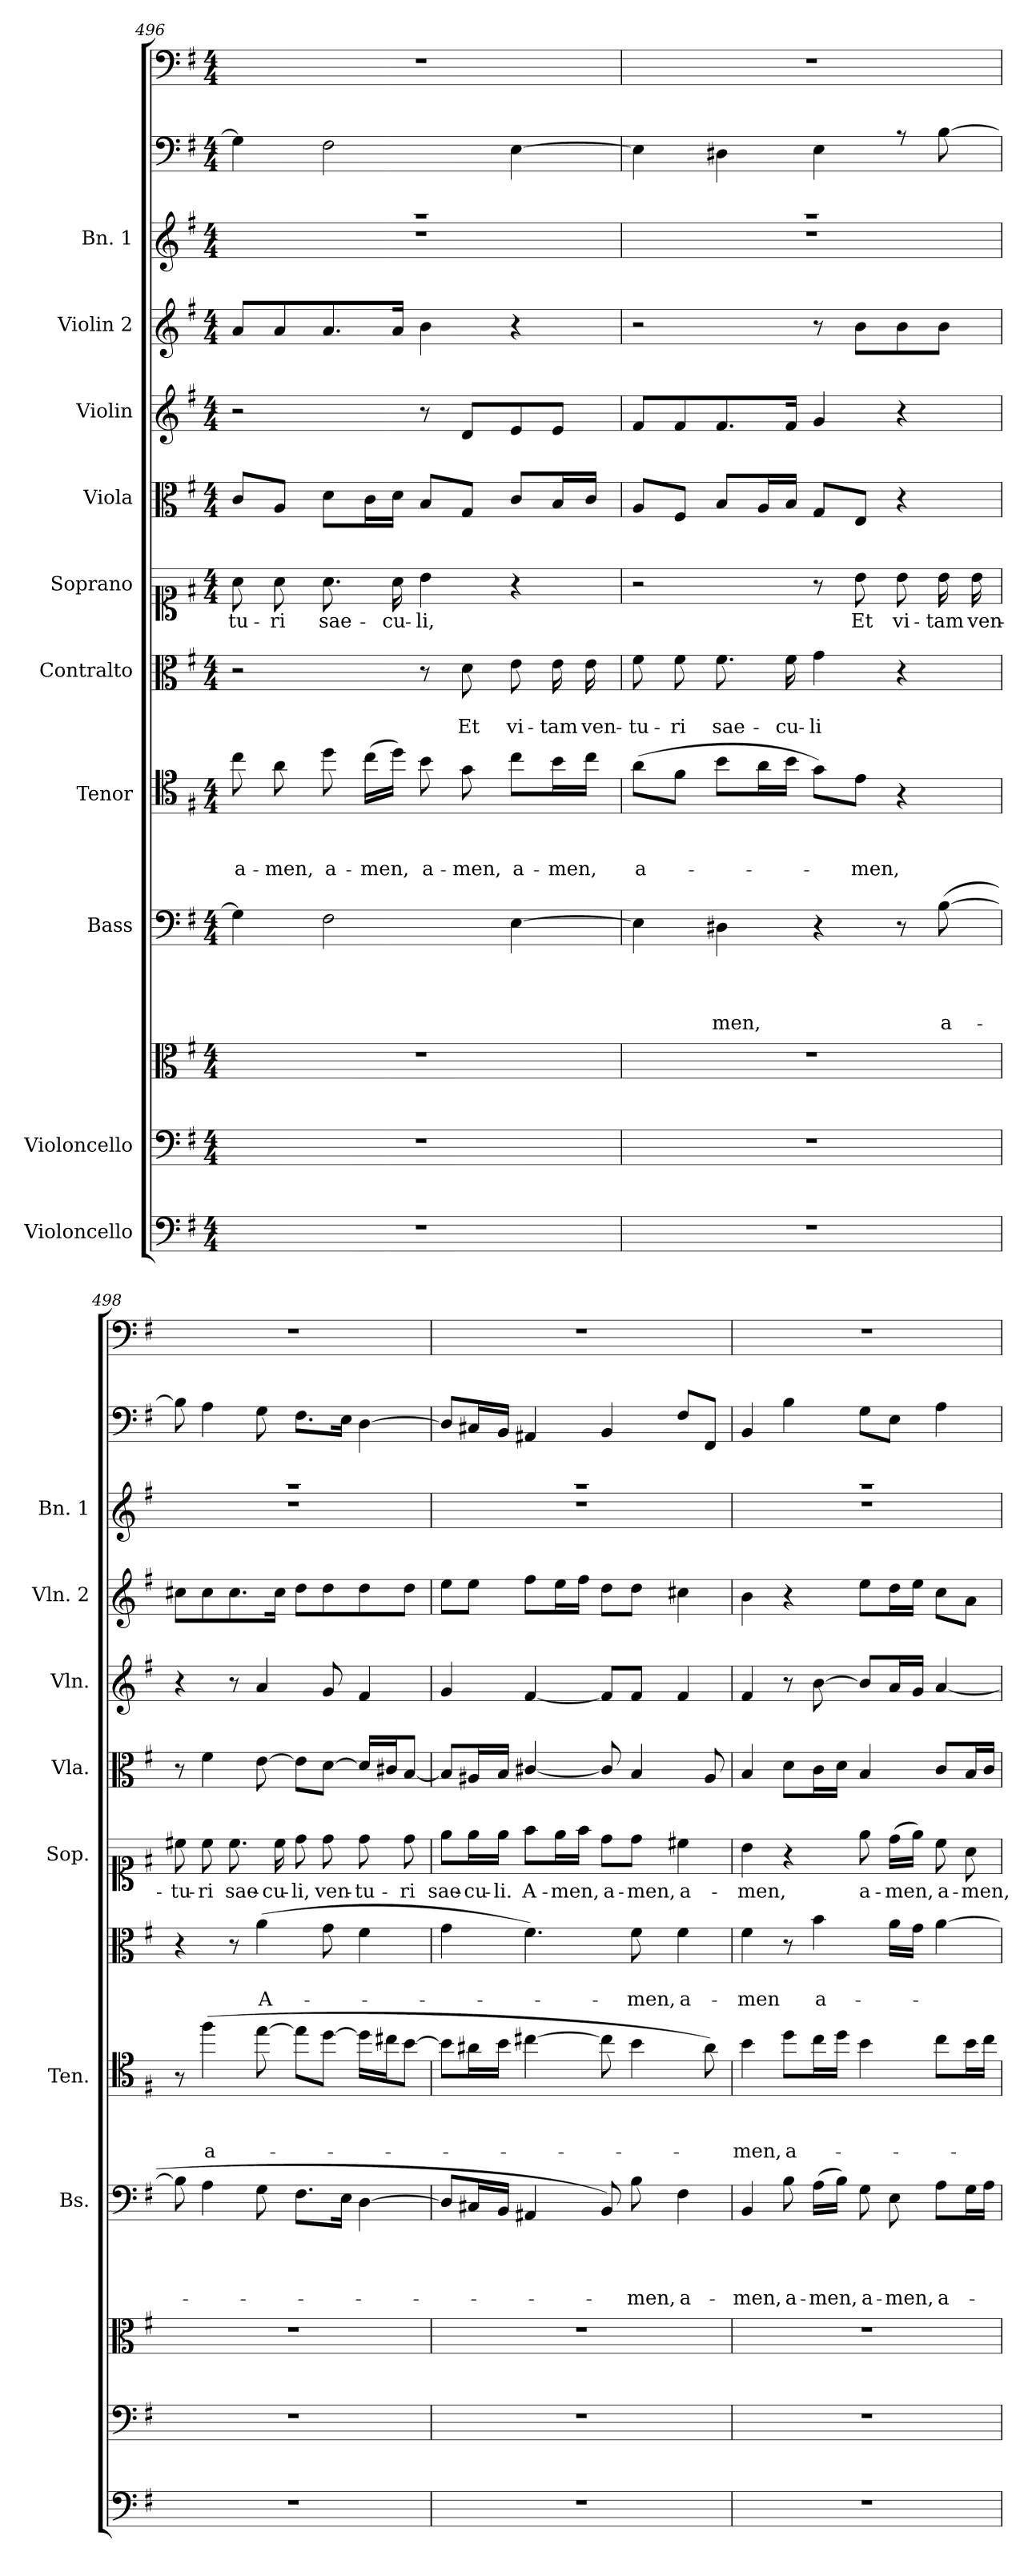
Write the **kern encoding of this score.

**kern	**kern	**kern	**kern	**text	**text	**text	**text	**kern	**text	**text	**text	**kern	**text	**text	**kern	**text	**kern	**kern	**kern	**kern	**kern	**kern
*part13	*part12	*part11	*part10	*part10	*part10	*part10	*part10	*part9	*part9	*part9	*part9	*part8	*part8	*part8	*part7	*part7	*part6	*part5	*part4	*part3	*part2	*part1
*staff13	*staff12	*staff11	*staff10	*staff10	*staff10	*staff10	*staff10	*staff9	*staff9	*staff9	*staff9	*staff8	*staff8	*staff8	*staff7	*staff7	*staff6	*staff5	*staff4	*staff3	*staff2	*staff1
*I"Violoncello	*I"Violoncello	*	*I"Bass	*	*	*	*	*I"Tenor	*	*	*	*I"Contralto	*	*	*I"Soprano	*	*I"Viola	*I"Violin	*I"Violin 2	*I"Bn. 1	*	*
*	*	*	*I'Bs.	*	*	*	*	*I'Ten.	*	*	*	*	*	*	*I'Sop.	*	*I'Vla.	*I'Vln.	*I'Vln. 2	*I'Bn. 1	*	*
*clefF4	*clefF4	*clefC3	*clefF4	*	*	*	*	*clefC4	*	*	*	*clefC3	*	*	*clefC1	*	*clefC3	*clefG2	*clefG2	*clefG2	*clefF4	*clefF4
*	*	*	*	*	*	*	*	*ITrd7c12	*	*	*	*	*	*	*	*	*	*	*	*	*	*
*k[f#]	*k[f#]	*k[f#]	*k[f#]	*	*	*	*	*k[f#]	*	*	*	*k[f#]	*	*	*k[f#]	*	*k[f#]	*k[f#]	*k[f#]	*k[f#]	*k[f#]	*k[f#]
*G:	*G:	*G:	*G:	*	*	*	*	*G:	*	*	*	*G:	*	*	*G:	*	*G:	*G:	*G:	*G:	*G:	*G:
*M4/4	*M4/4	*M4/4	*M4/4	*	*	*	*	*M4/4	*	*	*	*M4/4	*	*	*M4/4	*	*M4/4	*M4/4	*M4/4	*M4/4	*M4/4	*M4/4
=496	=496	=496	=496	=496	=496	=496	=496	=496	=496	=496	=496	=496	=496	=496	=496	=496	=496	=496	=496	=496	=496	=496
!	!	!	!	!	!	!	!	!	!	!	!LO:LY:b	!	!	!	!	!LO:LY:b	!	!	!	!	!	!
*	*	*	*	*	*	*	*	*	*	*	*	*	*	*	*	*	*	*	*	*^	*^	*
*	*	*	*	*	*	*	*	*	*	*	*	*	*	*	*	*	*	*	*	*	*^	*	*	*
1r	1r	1r	4G\]	.	.	.	.	8c\	.	.	a-	2r	.	.	8a\	-tu-	8c/L	2r	8a/L	1raa	1ryy	1r	4G\]	1ryy	1r
!	!	!	!	!	!	!	!	!	!	!	!LO:LY:b	!	!	!	!	!LO:LY:b	!	!	!	!	!	!	!	!	!
.	.	.	.	.	.	.	.	8A\	.	.	-men,	.	.	.	8a\	-ri	8A/J	.	8a/	.	.	.	.	.	.
!	!	!	!	!	!	!	!	!	!	!	!LO:LY:b	!	!	!	!	!LO:LY:b	!	!	!	!	!	!	!	!	!
.	.	.	2F#\	.	.	.	.	8d\	.	.	a-	.	.	.	8.a\	sae-	8d\L	.	8.a/	.	.	.	2F#\	.	.
!	!	!	!	!	!	!	!	!	!	!	!LO:LY:b	!	!	!	!	!	!	!	!	!	!	!	!	!	!
.	.	.	.	.	.	.	.	(>16c\LL	.	.	-men,	.	.	.	.	.	16c\L	.	.	.	.	.	.	.	.
!	!	!	!	!	!	!	!	!	!	!	!	!	!	!	!	!LO:LY:b	!	!	!	!	!	!	!	!	!
.	.	.	.	.	.	.	.	16d\JJ)	.	.	.	.	.	.	16a\	-cu-	16d\JJ	.	16a/Jk	.	.	.	.	.	.
!	!	!	!	!	!	!	!	!	!	!	!LO:LY:b	!	!	!	!	!LO:LY:b	!	!	!	!	!	!	!	!	!
.	.	.	.	.	.	.	.	8B\	.	.	a-	8r	.	.	4b\	-li,	8B/L	8r	4b\	.	.	.	.	.	.
!	!	!	!	!	!	!	!	!	!	!	!LO:LY:b	!	!	!LO:LY:b	!	!	!	!	!	!	!	!	!	!	!
.	.	.	.	.	.	.	.	8G\	.	.	-men,	8d\	.	Et	.	.	8G/J	8d/L	.	.	.	.	.	.	.
!	!	!	!	!	!	!	!	!	!	!	!LO:LY:b	!	!	!LO:LY:b	!	!	!	!	!	!	!	!	!	!	!
.	.	.	[>4E\	.	.	.	.	8c\L	.	.	a-	8e\	.	vi-	4r	.	8c/L	8e/	4r	.	.	.	[>4E\	.	.
!	!	!	!	!	!	!	!	!	!	!	!LO:LY:b	!	!	!LO:LY:b	!	!	!	!	!	!	!	!	!	!	!
.	.	.	.	.	.	.	.	16B\L	.	.	-men,	16e\	.	-tam	.	.	16B/L	8e/J	.	.	.	.	.	.	.
!	!	!	!	!	!	!	!	!	!	!	!	!	!	!LO:LY:b	!	!	!	!	!	!	!	!	!	!	!
.	.	.	.	.	.	.	.	16c\JJ	.	.	.	16e\	.	ven-	.	.	16c/JJ	.	.	.	.	.	.	.	.
=497	=497	=497	=497	=497	=497	=497	=497	=497	=497	=497	=497	=497	=497	=497	=497	=497	=497	=497	=497	=497	=497	=497	=497	=497	=497
!	!	!	!	!	!	!	!	!	!	!	!LO:LY:b	!	!	!LO:LY:b	!	!	!	!	!	!	!	!	!	!	!
1r	1r	1r	4E\]	.	.	.	.	(<8A\L	.	.	a-	8f#\	.	-tu-	2r	.	8A/L	8f#/L	2r	1raa	1ryy	1r	4E\]	1ryy	1r
!	!	!	!	!	!	!	!	!	!	!	!	!	!	!LO:LY:b	!	!	!	!	!	!	!	!	!	!	!
.	.	.	.	.	.	.	.	8F#\J	.	.	.	8f#\	.	-ri	.	.	8F#/J	8f#/	.	.	.	.	.	.	.
!	!	!	!	!	!	!	!LO:LY:b	!	!	!	!	!	!	!LO:LY:b	!	!	!	!	!	!	!	!	!	!	!
.	.	.	4D#X\	.	.	.	-men,	8B\L	.	.	.	8.f#\	.	sae-	.	.	8B/L	8.f#/	.	.	.	.	4D#X\	.	.
.	.	.	.	.	.	.	.	16A\L	.	.	.	.	.	.	.	.	16A/L	.	.	.	.	.	.	.	.
!	!	!	!	!	!	!	!	!	!	!	!	!	!	!LO:LY:b	!	!	!	!	!	!	!	!	!	!	!
.	.	.	.	.	.	.	.	16B\JJ	.	.	.	16f#\	.	-cu-	.	.	16B/JJ	16f#/Jk	.	.	.	.	.	.	.
!	!	!	!	!	!	!	!	!	!	!	!	!	!	!LO:LY:b	!	!	!	!	!	!	!	!	!	!	!
.	.	.	4r	.	.	.	.	8G\L)	.	.	.	4g\	.	-li	8r	.	8G/L	4g/	8r	.	.	.	4E\	.	.
!	!	!	!	!	!	!	!	!	!	!	!LO:LY:b	!	!	!	!	!LO:LY:b	!	!	!	!	!	!	!	!	!
.	.	.	.	.	.	.	.	8E\J	.	.	-men,	.	.	.	8b\	Et	8E/J	.	8b\L	.	.	.	.	.	.
!	!	!	!	!	!	!	!	!	!	!	!	!	!	!	!	!LO:LY:b	!	!	!	!	!	!	!	!	!
.	.	.	8r	.	.	.	.	4r	.	.	.	4r	.	.	8b\	vi-	4r	4r	8b\	.	.	.	8r	.	.
!	!	!	!	!	!	!	!LO:LY:b	!	!	!	!	!	!	!	!	!LO:LY:b	!	!	!	!	!	!	!	!	!
.	.	.	(<[>8B\	.	.	.	a-	.	.	.	.	.	.	.	16b\	-tam	.	.	8b\J	.	.	.	[>8B\	.	.
!	!	!	!	!	!	!	!	!	!	!	!	!	!	!	!	!LO:LY:b	!	!	!	!	!	!	!	!	!
.	.	.	.	.	.	.	.	.	.	.	.	.	.	.	16b\	ven-	.	.	.	.	.	.	.	.	.
!!LO:PB:g=z
=498	=498	=498	=498	=498	=498	=498	=498	=498	=498	=498	=498	=498	=498	=498	=498	=498	=498	=498	=498	=498	=498	=498	=498	=498	=498
!	!	!	!	!	!	!	!	!	!	!	!	!	!	!	!	!LO:LY:b	!	!	!	!	!	!	!	!	!
1r	1r	1r	8B\]	.	.	.	.	8r	.	.	.	4r	.	.	8cc#X\	-tu-	8r	4r	8cc#X\L	1raa	1ryy	1r	8B\]	1ryy	1r
!	!	!	!	!	!	!	!	!	!	!	!LO:LY:b	!	!	!	!	!LO:LY:b	!	!	!	!	!	!	!	!	!
.	.	.	4A\	.	.	.	.	(>4f#\	.	.	a-	.	.	.	8cc#\	-ri	4f#\	.	8cc#\	.	.	.	4A\	.	.
!	!	!	!	!	!	!	!	!	!	!	!	!	!	!	!	!LO:LY:b	!	!	!	!	!	!	!	!	!
.	.	.	.	.	.	.	.	.	.	.	.	8r	.	.	8.cc#\	sae-	.	8r	8.cc#\	.	.	.	.	.	.
!	!	!	!	!	!	!	!	!	!	!	!	!	!	!LO:LY:b	!	!	!	!	!	!	!	!	!	!	!
.	.	.	8G\	.	.	.	.	[>8e\	.	.	.	(>4a\	.	A-	.	.	[>8e\	4a/	.	.	.	.	8G\	.	.
!	!	!	!	!	!	!	!	!	!	!	!	!	!	!	!	!LO:LY:b	!	!	!	!	!	!	!	!	!
.	.	.	.	.	.	.	.	.	.	.	.	.	.	.	16cc#\	-cu-	.	.	16cc#\Jk	.	.	.	.	.	.
!	!	!	!	!	!	!	!	!	!	!	!	!	!	!	!	!LO:LY:b	!	!	!	!	!	!	!	!	!
.	.	.	8.F#\L	.	.	.	.	8e\L]	.	.	.	.	.	.	8dd\	-li,	8e\L]	.	8dd\L	.	.	.	8.F#\L	.	.
!	!	!	!	!	!	!	!	!	!	!	!	!	!	!	!	!LO:LY:b	!	!	!	!	!	!	!	!	!
.	.	.	.	.	.	.	.	[>8d\J	.	.	.	8g\	.	.	8dd\	ven-	[>8d\J	8g/	8dd\	.	.	.	.	.	.
.	.	.	16E\Jk	.	.	.	.	.	.	.	.	.	.	.	.	.	.	.	.	.	.	.	16E\Jk	.	.
!	!	!	!	!	!	!	!	!	!	!	!	!	!	!	!	!LO:LY:b	!	!	!	!	!	!	!	!	!
.	.	.	[<4D\	.	.	.	.	16d\LL]	.	.	.	4f#\	.	.	8dd\	-tu-	16d/LL]	4f#/	8dd\	.	.	.	[>4D\	.	.
.	.	.	.	.	.	.	.	16c#X\J	.	.	.	.	.	.	.	.	16c#X/J	.	.	.	.	.	.	.	.
!	!	!	!	!	!	!	!	!	!	!	!	!	!	!	!	!LO:LY:b	!	!	!	!	!	!	!	!	!
.	.	.	.	.	.	.	.	[>8B\J	.	.	.	.	.	.	8dd\	-ri	[<8B/J	.	8dd\J	.	.	.	.	.	.
=499	=499	=499	=499	=499	=499	=499	=499	=499	=499	=499	=499	=499	=499	=499	=499	=499	=499	=499	=499	=499	=499	=499	=499	=499	=499
!	!	!	!	!	!	!	!	!	!	!	!	!	!	!	!	!LO:LY:b	!	!	!	!	!	!	!	!	!
1r	1r	1r	8D/L]	.	.	.	.	8B\L]	.	.	.	4g\	.	.	8ee\L	sae-	8B/L]	4g/	8ee\L	1raa	1ryy	1r	8D/L]	1ryy	1r
!	!	!	!	!	!	!	!	!	!	!	!	!	!	!	!	!LO:LY:b	!	!	!	!	!	!	!	!	!
.	.	.	16C#X/L	.	.	.	.	16A#X\L	.	.	.	.	.	.	16ee\L	-cu-	16A#X/L	.	8ee\J	.	.	.	16C#X/L	.	.
!	!	!	!	!	!	!	!	!	!	!	!	!	!	!	!	!LO:LY:b	!	!	!	!	!	!	!	!	!
.	.	.	16BB/JJ	.	.	.	.	16B\JJ	.	.	.	.	.	.	16ee\JJ	-li.	16B/JJ	.	.	.	.	.	16BB/JJ	.	.
!	!	!	!	!	!	!	!	!	!	!	!	!	!	!	!	!LO:LY:b	!	!	!	!	!	!	!	!	!
.	.	.	4AA#X/	.	.	.	.	[>4c#X\	.	.	.	4.f#\)	.	.	8ff#\L	A-	[<4c#X/	[<4f#/	8ff#\L	.	.	.	4AA#X/	.	.
!	!	!	!	!	!	!	!	!	!	!	!	!	!	!	!	!LO:LY:b	!	!	!	!	!	!	!	!	!
.	.	.	.	.	.	.	.	.	.	.	.	.	.	.	16ee\L	-men,	.	.	16ee\L	.	.	.	.	.	.
.	.	.	.	.	.	.	.	.	.	.	.	.	.	.	16ff#\JJ	.	.	.	16ff#\JJ	.	.	.	.	.	.
!	!	!	!	!	!	!	!	!	!	!	!	!	!	!	!	!LO:LY:b	!	!	!	!	!	!	!	!	!
.	.	.	8BB/)	.	.	.	.	8c#\]	.	.	.	.	.	.	8dd\L	a-	8c#/]	8f#/L]	8dd\L	.	.	.	4BB/	.	.
!	!	!	!	!	!	!	!LO:LY:b	!	!	!	!	!	!	!LO:LY:b	!	!LO:LY:b	!	!	!	!	!	!	!	!	!
.	.	.	8B\	.	.	.	-men,	4B\	.	.	.	8f#\	.	-men,	8dd\J	-men,	4B/	8f#/J	8dd\J	.	.	.	.	.	.
!	!	!	!	!	!	!	!LO:LY:b	!	!	!	!	!	!	!LO:LY:b	!	!LO:LY:b	!	!	!	!	!	!	!	!	!
.	.	.	4F#\	.	.	.	a-	.	.	.	.	4f#\	.	a-	4cc#X\	a-	.	4f#/	4cc#X\	.	.	.	8F#/L	.	.
.	.	.	.	.	.	.	.	8A#\)	.	.	.	.	.	.	.	.	8A#/	.	.	.	.	.	8FF#/J	.	.
=500	=500	=500	=500	=500	=500	=500	=500	=500	=500	=500	=500	=500	=500	=500	=500	=500	=500	=500	=500	=500	=500	=500	=500	=500	=500
!	!	!	!	!	!	!	!LO:LY:b	!	!	!	!LO:LY:b	!	!	!LO:LY:b	!	!LO:LY:b	!	!	!	!	!	!	!	!	!
1r	1r	1r	4BB/	.	.	.	-men,	4B\	.	.	-men,	4f#\	.	-men	4b\	-men,	4B/	4f#/	4b\	1raa	1ryy	1r	4BB/	1ryy	1r
!	!	!	!	!	!	!	!LO:LY:b	!	!	!	!LO:LY:b	!	!	!	!	!	!	!	!	!	!	!	!	!	!
.	.	.	8B\	.	.	.	a-	8d\L	.	.	a-	8r	.	.	4r	.	8d\L	8r	4r	.	.	.	4B\	.	.
!	!	!	!	!	!	!	!LO:LY:b	!	!	!	!	!	!	!LO:LY:b	!	!	!	!	!	!	!	!	!	!	!
.	.	.	(>16A\LL	.	.	.	-men,	16c\L	.	.	.	4b\	.	a-	.	.	16c\L	[>8b\	.	.	.	.	.	.	.
.	.	.	16B\JJ)	.	.	.	.	16d\JJ	.	.	.	.	.	.	.	.	16d\JJ	.	.	.	.	.	.	.	.
!	!	!	!	!	!	!	!LO:LY:b	!	!	!	!	!	!	!	!	!LO:LY:b	!	!	!	!	!	!	!	!	!
.	.	.	8G\	.	.	.	a-	4B\	.	.	.	.	.	.	8ee\	a-	4B/	8b/L]	8ee\L	.	.	.	8G\L	.	.
!	!	!	!	!	!	!	!LO:LY:b	!	!	!	!	!	!	!	!	!LO:LY:b	!	!	!	!	!	!	!	!	!
.	.	.	8E\	.	.	.	-men,	.	.	.	.	16a\LL	.	.	(>16dd\LL	-men,	.	16a/L	16dd\L	.	.	.	8E\J	.	.
.	.	.	.	.	.	.	.	.	.	.	.	16g\JJ	.	.	16ee\JJ)	.	.	16g/JJ	16ee\JJ	.	.	.	.	.	.
!	!	!	!	!	!	!	!LO:LY:b	!	!	!	!	!	!	!	!	!LO:LY:b	!	!	!	!	!	!	!	!	!
.	.	.	8A\L	.	.	.	a-	8c\L	.	.	.	[>4a\	.	.	8cc\	a-	8c/L	[<4a/	8cc\L	.	.	.	4A\	.	.
!	!	!	!	!	!	!	!	!	!	!	!	!	!	!	!	!LO:LY:b	!	!	!	!	!	!	!	!	!
.	.	.	16G\L	.	.	.	.	16B\L	.	.	.	.	.	.	8a\	-men,	16B/L	.	8a\J	.	.	.	.	.	.
.	.	.	16A\JJ	.	.	.	.	16c\JJ	.	.	.	.	.	.	.	.	16c/JJ	.	.	.	.	.	.	.	.
*	*	*	*	*	*	*	*	*	*	*	*	*	*	*	*	*	*	*	*	*v	*v	*v	*	*	*
*	*	*	*	*	*	*	*	*	*	*	*	*	*	*	*	*	*	*	*	*	*v	*v	*
=	=	=	=	=	=	=	=	=	=	=	=	=	=	=	=	=	=	=	=	=	=	=
*-	*-	*-	*-	*-	*-	*-	*-	*-	*-	*-	*-	*-	*-	*-	*-	*-	*-	*-	*-	*-	*-	*-
